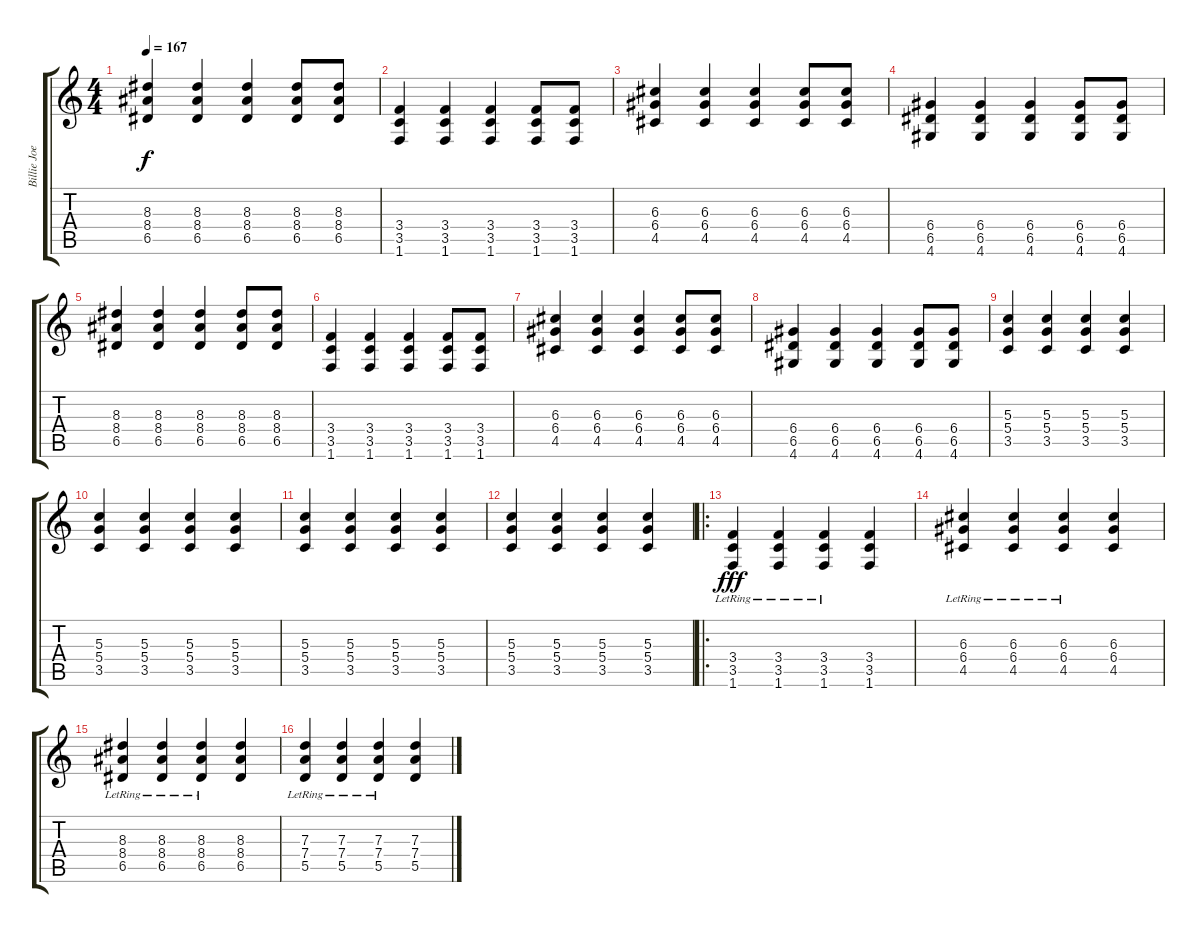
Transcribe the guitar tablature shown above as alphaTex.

\track ("Billie Joe Armstrong" "Billie Joe") {instrument overdrivenguitar}
\staff {score tabs}
\tuning (E4 B3 G3 D3 A2 E2) {hide}
\ts (4 4)
\tempo 167
\clef g2
\ks c
(8.3 8.4 6.5).4{dy f} (8.3 8.4 6.5).4 (8.3 8.4 6.5).4 (8.3 8.4 6.5).8 (8.3 8.4 6.5).8 |
(3.4 3.5 1.6).4 (3.4 3.5 1.6).4 (3.4 3.5 1.6).4 (3.4 3.5 1.6).8 (3.4 3.5 1.6).8 |
(6.3 6.4 4.5).4{volume 13 instrument overdrivenguitar} (6.3 6.4 4.5).4 (6.3 6.4 4.5).4 (6.3 6.4 4.5).8 (6.3 6.4 4.5).8 |
(6.4 6.5 4.6).4 (6.4 6.5 4.6).4 (6.4 6.5 4.6).4 (6.4 6.5 4.6).8 (6.4 6.5 4.6).8 |
(8.3 8.4 6.5).4 (8.3 8.4 6.5).4 (8.3 8.4 6.5).4 (8.3 8.4 6.5).8 (8.3 8.4 6.5).8 |
(3.4 3.5 1.6).4 (3.4 3.5 1.6).4 (3.4 3.5 1.6).4 (3.4 3.5 1.6).8 (3.4 3.5 1.6).8 |
(6.3 6.4 4.5).4{volume 13 instrument overdrivenguitar} (6.3 6.4 4.5).4 (6.3 6.4 4.5).4 (6.3 6.4 4.5).8 (6.3 6.4 4.5).8 |
(6.4 6.5 4.6).4 (6.4 6.5 4.6).4 (6.4 6.5 4.6).4 (6.4 6.5 4.6).8 (6.4 6.5 4.6).8 |
(5.3 5.4 3.5).4 (5.3 5.4 3.5).4 (5.3 5.4 3.5).4 (5.3 5.4 3.5).4 |
(5.3 5.4 3.5).4 (5.3 5.4 3.5).4 (5.3 5.4 3.5).4 (5.3 5.4 3.5).4 |
(5.3 5.4 3.5).4 (5.3 5.4 3.5).4 (5.3 5.4 3.5).4 (5.3 5.4 3.5).4 |
(5.3 5.4 3.5).4 (5.3 5.4 3.5).4 (5.3 5.4 3.5).4 (5.3 5.4 3.5).4 |
\ro
(3.4 3.5{lr} 1.6{lr}).4{dy fff volume 13 instrument overdrivenguitar} (3.4{lr} 3.5{lr} 1.6{lr}).4 (3.4{lr} 3.5{lr} 1.6{lr}).4 (3.4 3.5 1.6).4 |
(6.3 6.4 4.5{lr}).4 (6.3 6.4 4.5{lr}).4 (6.3{lr} 6.4{lr} 4.5{lr}).4 (6.3 6.4 4.5).4 |
(8.3 8.4 6.5{lr}).4 (8.3 8.4{lr} 6.5{lr}).4 (8.3 8.4{lr} 6.5{lr}).4 (8.3 8.4 6.5).4 |
(7.3 7.4 5.5{lr}).4 (7.3 7.4{lr} 5.5{lr}).4 (7.3 7.4{lr} 5.5{lr}).4 (7.3 7.4 5.5).4
